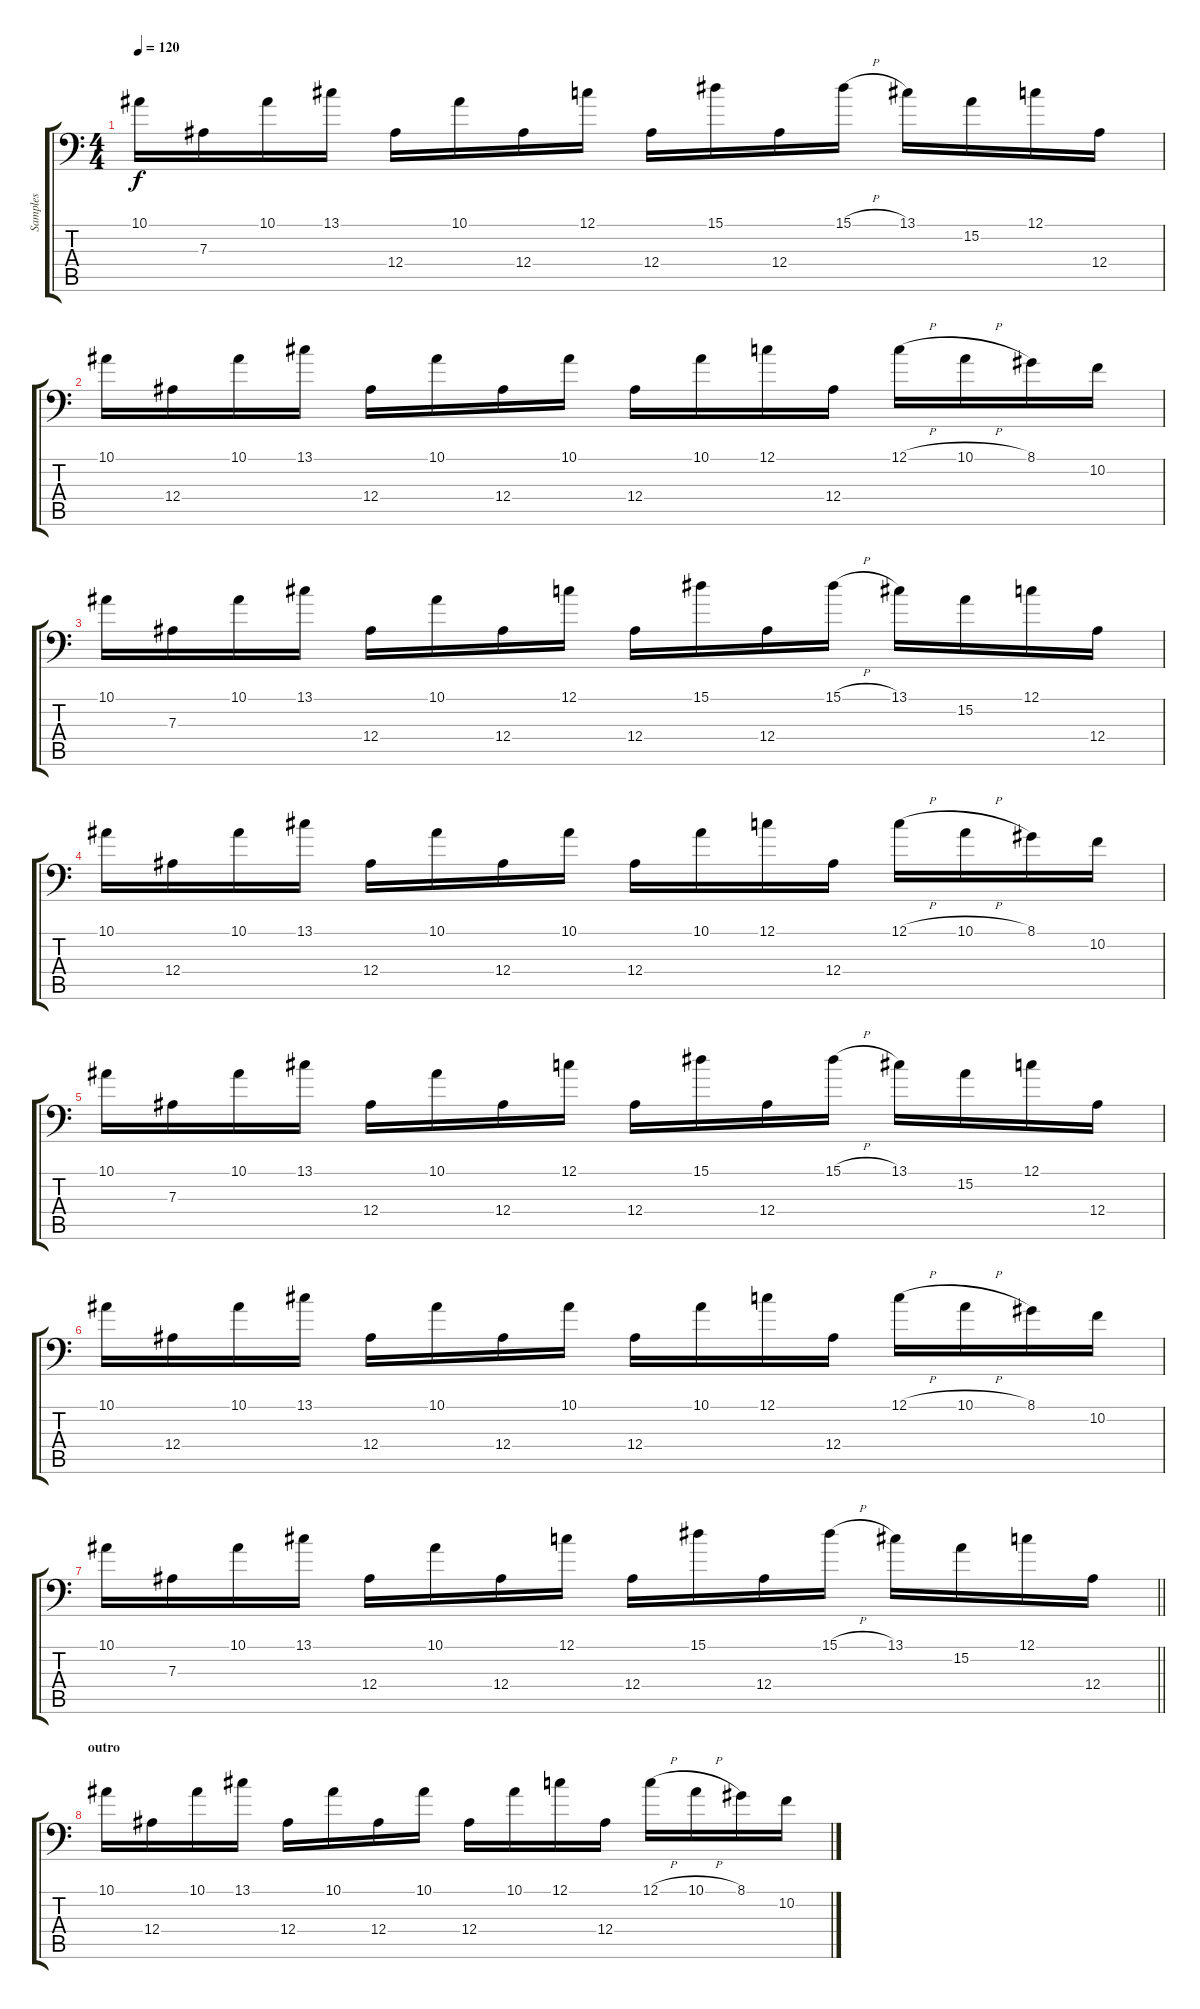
\track ("Samples" "Samples") {instrument trumpet}
\staff {score tabs}
\tuning (C4 G3 Eb3 Bb2 F2 Bb1) {hide}
\ts (4 4)
\tempo 120
\clef f4
\ks c
10.1.16{dy f} 7.3.16 10.1.16 13.1.16 12.4.16 10.1.16 12.4.16 12.1.16 12.4.16 15.1.16 12.4.16 15.1{h}.16 13.1.16 15.2.16 12.1.16 12.4.16 |
10.1.16 12.4.16 10.1.16 13.1.16 12.4.16 10.1.16 12.4.16 10.1.16 12.4.16 10.1.16 12.1.16 12.4.16 12.1{h}.16 10.1{h}.16 8.1.16 10.2.16 |
10.1.16 7.3.16 10.1.16 13.1.16 12.4.16 10.1.16 12.4.16 12.1.16 12.4.16 15.1.16 12.4.16 15.1{h}.16 13.1.16 15.2.16 12.1.16 12.4.16 |
10.1.16 12.4.16 10.1.16 13.1.16 12.4.16 10.1.16 12.4.16 10.1.16 12.4.16 10.1.16 12.1.16 12.4.16 12.1{h}.16 10.1{h}.16 8.1.16 10.2.16 |
10.1.16 7.3.16 10.1.16 13.1.16 12.4.16 10.1.16 12.4.16 12.1.16 12.4.16 15.1.16 12.4.16 15.1{h}.16 13.1.16 15.2.16 12.1.16 12.4.16 |
10.1.16 12.4.16 10.1.16 13.1.16 12.4.16 10.1.16 12.4.16 10.1.16 12.4.16 10.1.16 12.1.16 12.4.16 12.1{h}.16 10.1{h}.16 8.1.16 10.2.16 |
\barLineRight lightlight
10.1.16 7.3.16 10.1.16 13.1.16 12.4.16 10.1.16 12.4.16 12.1.16 12.4.16 15.1.16 12.4.16 15.1{h}.16 13.1.16 15.2.16 12.1.16 12.4.16 |
\section ("" "outro")
10.1.16 12.4.16 10.1.16 13.1.16 12.4.16 10.1.16 12.4.16 10.1.16 12.4.16 10.1.16 12.1.16 12.4.16 12.1{h}.16 10.1{h}.16 8.1.16 10.2.16
